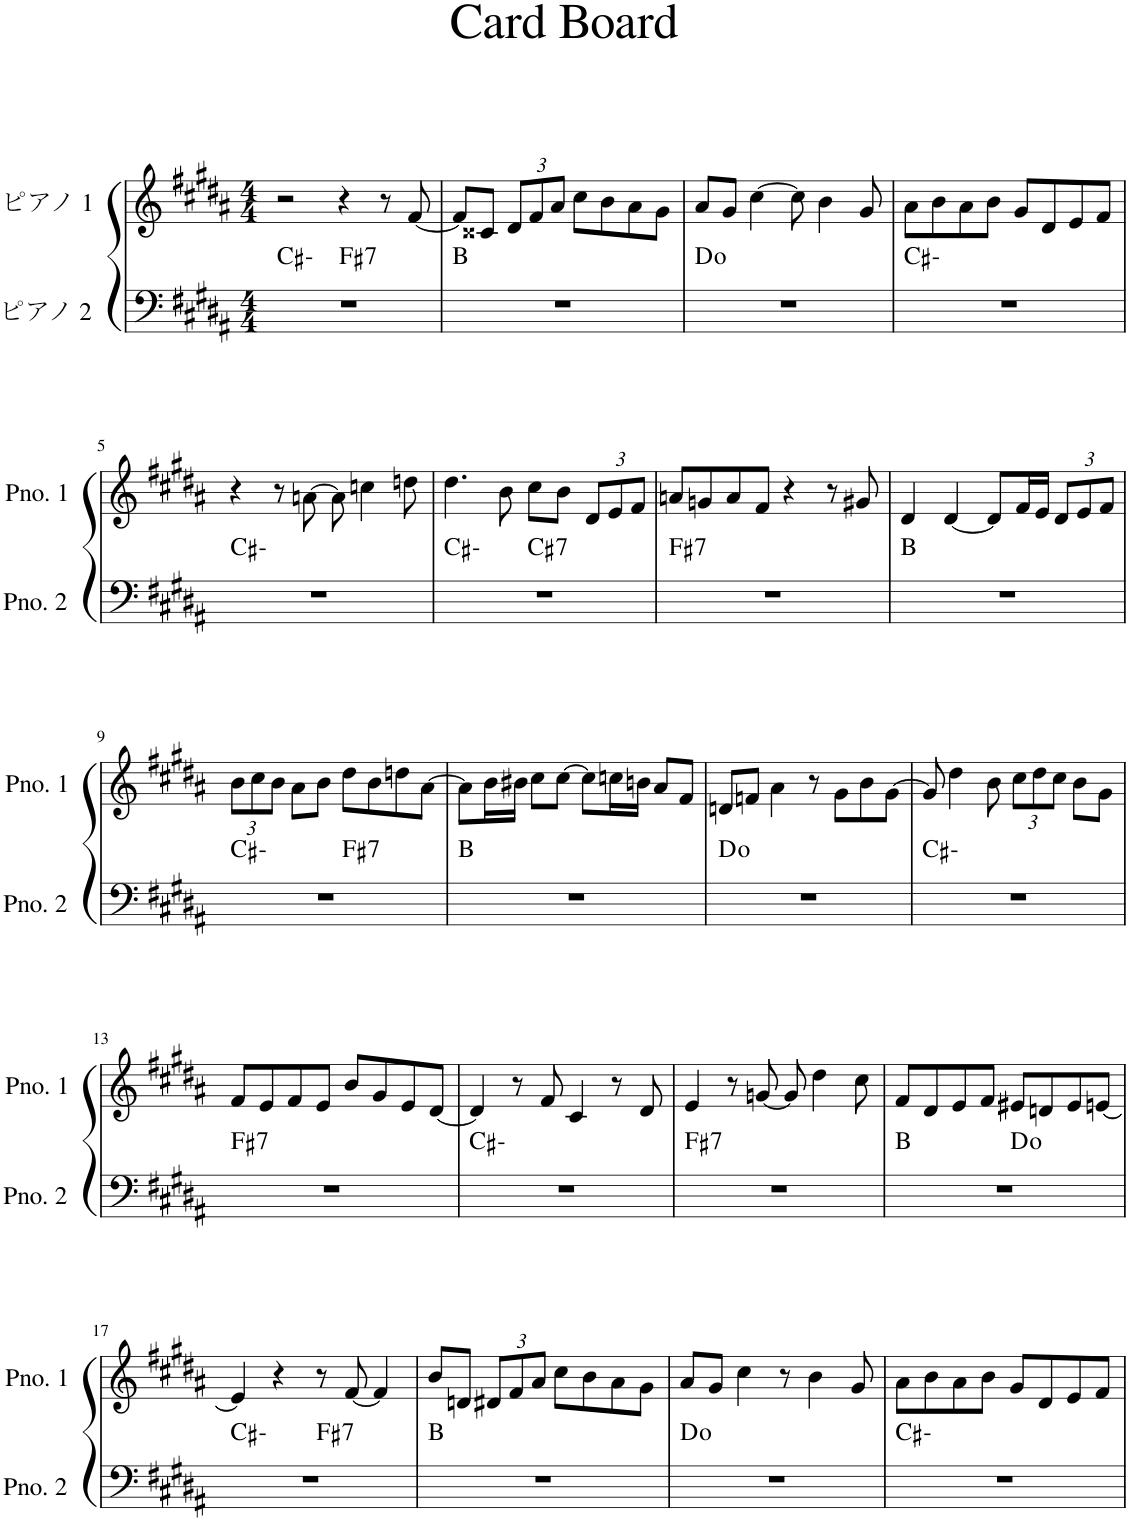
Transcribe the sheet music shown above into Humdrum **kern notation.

**kern	**harte	**kern
*part2	*part2	*part1
*staff2	*	*staff1
*I"ピアノ 2	*	*I"ピアノ 1
*clefF4	*	*clefG2
*k[f#c#g#d#a#]	*	*k[f#c#g#d#a#]
*M4/4	*	*M4/4
=1	=1	=1
*^	*	*
1r	2ryy	C#:min	2r
!	!	!LO:H:kt=7	!
.	2ryy	F#:7	4r
.	.	.	8r
.	.	.	[8f#/
*v	*v	*	*
=2	=2	=2
1r	B:maj	8f#/L]
.	.	8c##X/J
*	*	*Xbrackettup
.	.	12d#/L
.	.	12f#/
.	.	12a#/J
.	.	8cc#\L
.	.	8b\
.	.	8a#\
.	.	8g#\J
=3	=3	=3
1r	D:dim	8a#/L
.	.	8g#/J
.	.	[4cc#\
.	.	8cc#\]
.	.	4b\
.	.	8g#/
=4	=4	=4
1r	C#:min	8a#\L
.	.	8b\
.	.	8a#\
.	.	8b\J
.	.	8g#/L
.	.	8d#/
.	.	8e/
.	.	8f#/J
!!LO:LB:g=z
=5	=5	=5
1r	C#:min	4r
.	.	8r
.	.	[8an\
.	.	8a\]
.	.	4ccn\
.	.	8ddn\
=6	=6	=6
*^	*	*
1r	2ryy	C#:min	4.dd#\
.	.	.	8b\
!	!	!LO:H:kt=7	!
.	2ryy	C#:7	8cc#\L
.	.	.	8b\J
.	.	.	12d#/L
.	.	.	12e/
.	.	.	12f#/J
=7	=7	=7	=7
!	!	!LO:H:kt=7	!
*v	*v	*	*
1r	F#:7	8an/L
.	.	8gn/
.	.	8a/
.	.	8f#/J
.	.	4r
.	.	8r
.	.	8g#X/
=8	=8	=8
1r	B:maj	4d#/
.	.	[4d#/
.	.	8d#/L]
.	.	16f#/L
.	.	16e/JJ
.	.	12d#/L
.	.	12e/
.	.	12f#/J
!!LO:LB:g=z
=9	=9	=9
*^	*	*
1r	2ryy	C#:min	12b\L
.	.	.	12cc#\
.	.	.	12b\J
.	.	.	8a#\L
.	.	.	8b\J
!	!	!LO:H:kt=7	!
.	2ryy	F#:7	8dd#\L
.	.	.	8b\
.	.	.	8ddn\
.	.	.	[8a#\J
*v	*v	*	*
=10	=10	=10
1r	B:maj	8a#\L]
.	.	16b\L
.	.	16b#X\JJ
.	.	8cc#\L
.	.	[8cc#\J
.	.	8cc#\L]
.	.	16ccn\L
.	.	16bn\JJ
.	.	8a#/L
.	.	8f#/J
=11	=11	=11
1r	D:dim	8dn/L
.	.	8fn/J
.	.	4a#\
.	.	8r
.	.	8g#\L
.	.	8b\
.	.	[8g#\J
=12	=12	=12
1r	C#:min	8g#/]
.	.	4dd#\
.	.	8b\
.	.	12cc#\L
.	.	12dd#\
.	.	12cc#\J
.	.	8b\L
.	.	8g#\J
!!LO:LB:g=z
=13	=13	=13
!	!LO:H:kt=7	!
1r	F#:7	8f#/L
.	.	8e/
.	.	8f#/
.	.	8e/J
.	.	8b/L
.	.	8g#/
.	.	8e/
.	.	[8d#/J
=14	=14	=14
1r	C#:min	4d#/]
.	.	8r
.	.	8f#/
.	.	4c#/
.	.	8r
.	.	8d#/
=15	=15	=15
!	!LO:H:kt=7	!
1r	F#:7	4e/
.	.	8r
.	.	[8gn/
.	.	8g/]
.	.	4dd#\
.	.	8cc#\
=16	=16	=16
*^	*	*
1r	2ryy	B:maj	8f#/L
.	.	.	8d#/
.	.	.	8e/
.	.	.	8f#/J
.	2ryy	D:dim	8e#X/L
.	.	.	8dn/
.	.	.	8e#/
.	.	.	[8en/J
!!LO:LB:g=z
=17	=17	=17	=17
1r	2ryy	C#:min	4e/]
.	.	.	4r
!	!	!LO:H:kt=7	!
.	2ryy	F#:7	8r
.	.	.	[8f#/
.	.	.	4f#/]
*v	*v	*	*
=18	=18	=18
1r	B:maj	8b/L
.	.	8dn/J
.	.	12d#X/L
.	.	12f#/
.	.	12a#/J
.	.	8cc#\L
.	.	8b\
.	.	8a#\
.	.	8g#\J
=19	=19	=19
1r	D:dim	8a#/L
.	.	8g#/J
.	.	4cc#\
.	.	8r
.	.	4b\
.	.	8g#/
=20	=20	=20
1r	C#:min	8a#\L
.	.	8b\
.	.	8a#\
.	.	8b\J
.	.	8g#/L
.	.	8d#/
.	.	8e/
.	.	8f#/J
=	=	=
*-	*-	*-
